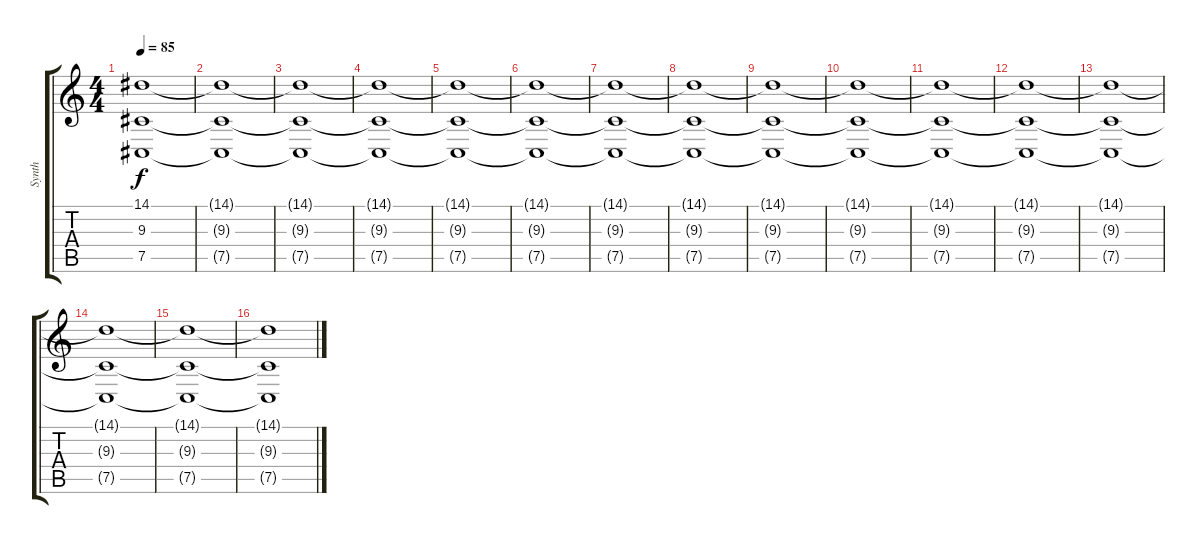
\track ("Synth" "Synth") {instrument pad2warm}
\staff {score tabs}
\tuning (Db4 Ab3 E3 B2 Gb2 Db2) {hide}
\ts (4 4)
\tempo 85
\clef g2
\ks c
(14.1{t} 9.3{t} 7.5{t}).1{dy f} |
(14.1{t} 9.3{t} 7.5{t}).1 |
(14.1{t} 9.3{t} 7.5{t}).1 |
(14.1{t} 9.3{t} 7.5{t}).1 |
(14.1{t} 9.3{t} 7.5{t}).1 |
(14.1{t} 9.3{t} 7.5{t}).1 |
(14.1{t} 9.3{t} 7.5{t}).1 |
(14.1{t} 9.3{t} 7.5{t}).1 |
(14.1{t} 9.3{t} 7.5{t}).1 |
(14.1{t} 9.3{t} 7.5{t}).1 |
(14.1{t} 9.3{t} 7.5{t}).1 |
(14.1{t} 9.3{t} 7.5{t}).1 |
(14.1{t} 9.3{t} 7.5{t}).1 |
(14.1{t} 9.3{t} 7.5{t}).1 |
(14.1{t} 9.3{t} 7.5{t}).1 |
(14.1{t} 9.3{t} 7.5{t}).1
